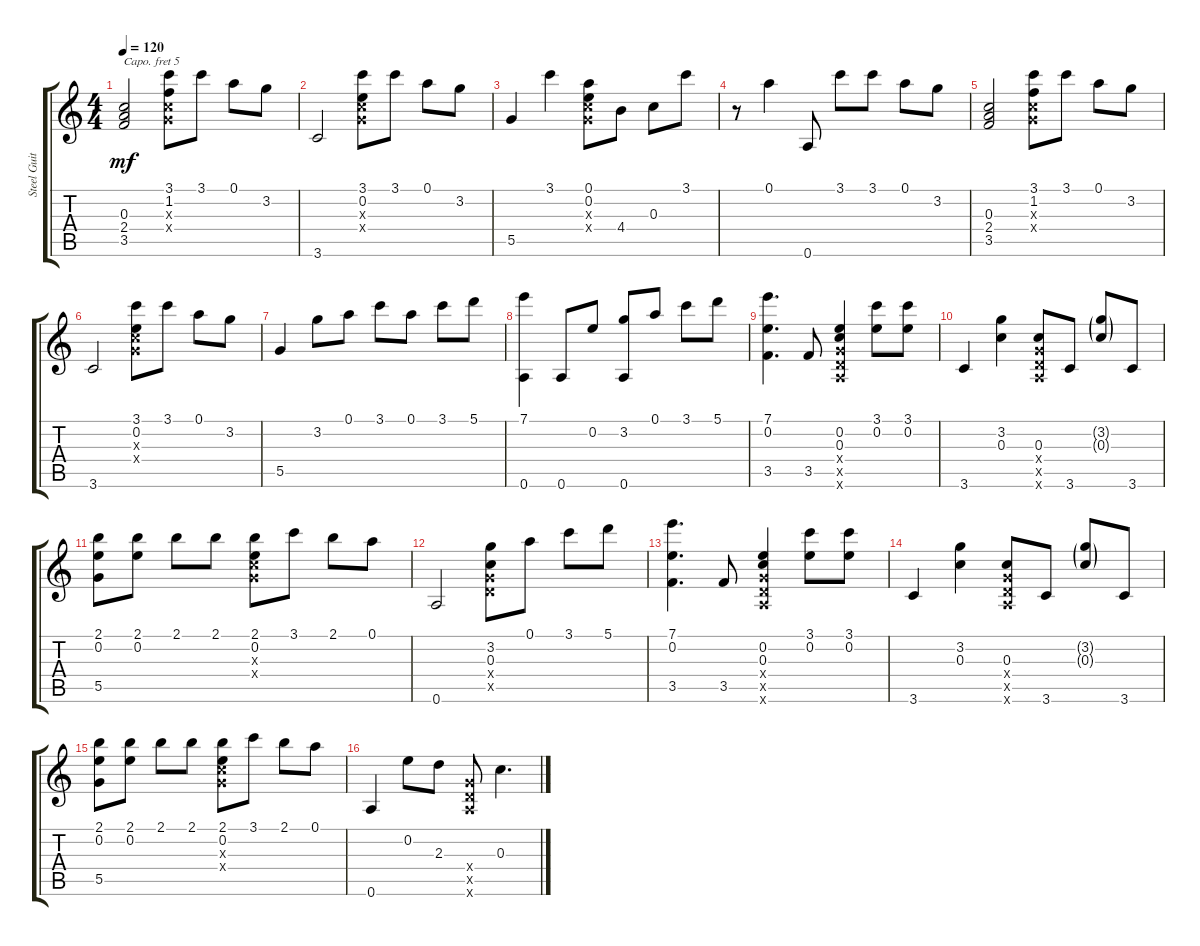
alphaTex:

\track ("Steel Guitar" "Steel Guit") {instrument acousticguitarsteel}
\staff {score tabs}
\capo 5
\tuning (E4 B3 G3 D3 A2 E2) {hide}
\ts (4 4)
\tempo 120
\clef g2
\ks c
(0.3 2.4 3.5).2{dy mf} (3.1 1.2 0.3{x} 0.4{x}).8 3.1.8 0.1.8 3.2.8 |
3.6.2 (3.1 0.2 0.3{x} 0.4{x}).8 3.1.8 0.1.8 3.2.8 |
5.5.4 3.1.4 (0.1 0.2 0.3{x} 0.4{x}).8 4.4.8 0.3.8 3.1.8 |
r.8 0.1.4 0.6.8 3.1.8 3.1.8 0.1.8 3.2.8 |
(0.3 2.4 3.5).2 (3.1 1.2 0.3{x} 0.4{x}).8 3.1.8 0.1.8 3.2.8 |
3.6.2 (3.1 0.2 0.3{x} 0.4{x}).8 3.1.8 0.1.8 3.2.8 |
5.5.4 3.2.8 0.1.8 3.1.8 0.1.8 3.1.8 5.1.8 |
(7.1 0.6).4 0.6.8 0.2.8 (3.2 0.6).8 0.1.8 3.1.8 5.1.8 |
(7.1 0.2 3.5).4{d} 3.5.8 (0.2 0.3 0.4{x} 0.5{x} 0.6{x}).4 (3.1 0.2).8 (3.1 0.2).8 |
3.6.4 (3.2 0.3).4 (0.3 0.4{x} 0.5{x} 0.6{x}).8 3.6.8 (3.2{g} 0.3{g}).8 3.6.8 |
(2.1 0.2 5.5).8 (2.1 0.2).8 2.1.8 2.1.8 (2.1 0.2 0.3{x} 0.4{x}).8 3.1.8 2.1.8 0.1.8 |
0.6.2 (3.2 0.3 0.4{x} 0.5{x}).8 0.1.8 3.1.8 5.1.8 |
(7.1 0.2 3.5).4{d} 3.5.8 (0.2 0.3 0.4{x} 0.5{x} 0.6{x}).4 (3.1 0.2).8 (3.1 0.2).8 |
3.6.4 (3.2 0.3).4 (0.3 0.4{x} 0.5{x} 0.6{x}).8 3.6.8 (3.2{g} 0.3{g}).8 3.6.8 |
(2.1 0.2 5.5).8 (2.1 0.2).8 2.1.8 2.1.8 (2.1 0.2 0.3{x} 0.4{x}).8 3.1.8 2.1.8 0.1.8 |
0.6.4 0.2.8 2.3.8 (0.4{x} 0.5{x} 0.6{x}).8 0.3.4{d}
